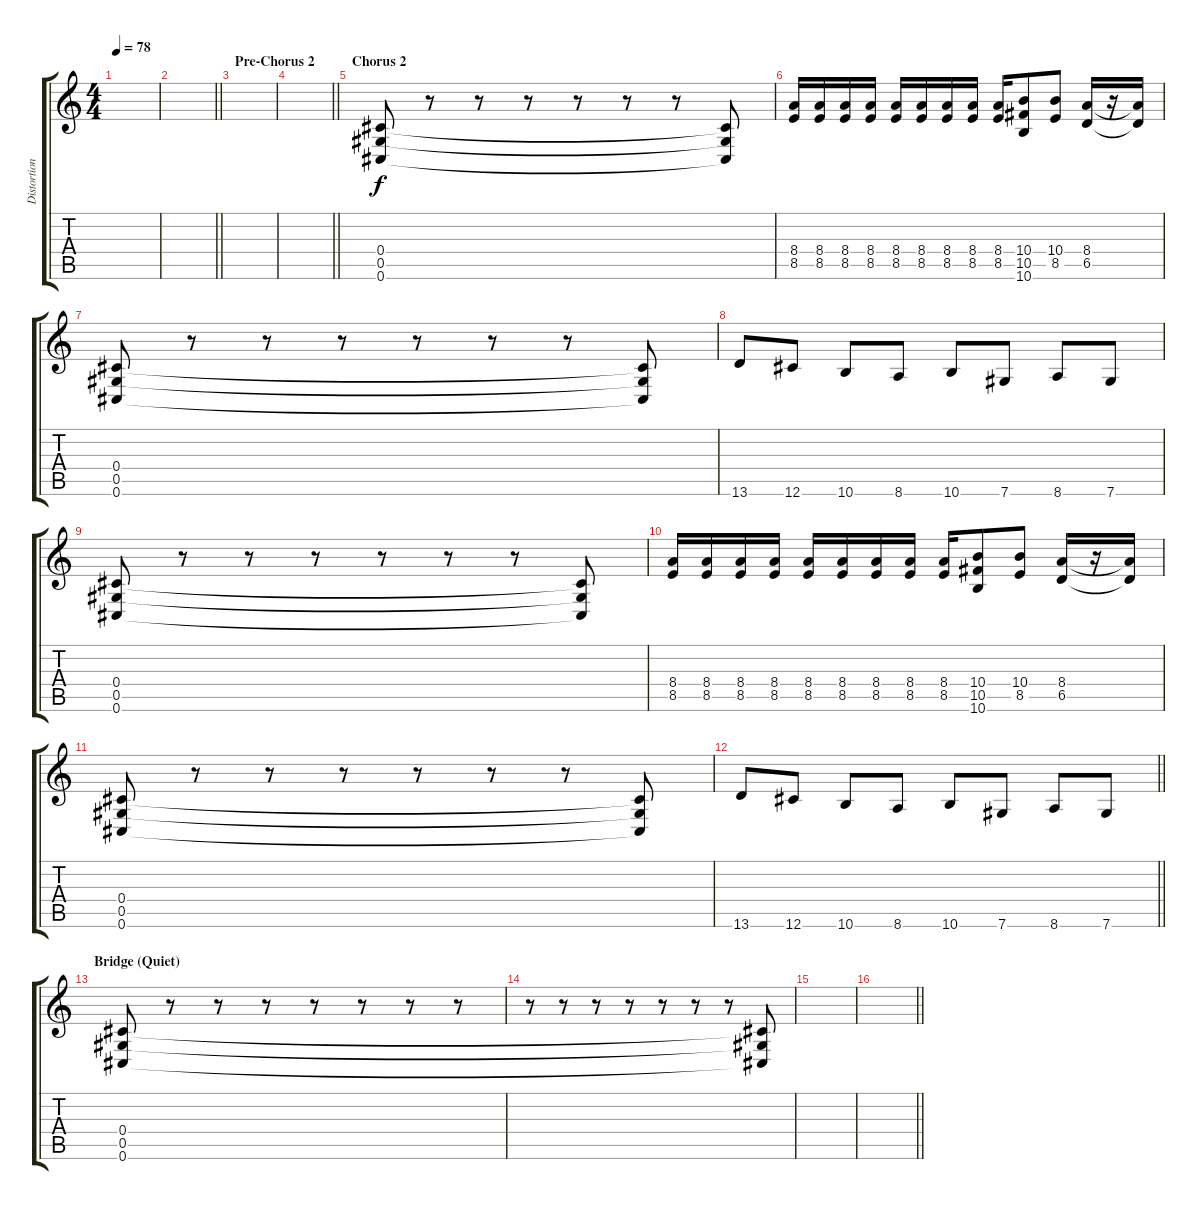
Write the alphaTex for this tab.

\track ("Distortion" "Distortion") {instrument distortionguitar}
\staff {score tabs}
\tuning (Eb4 Bb3 Gb3 Db3 Ab2 Db2) {hide}
\ts (4 4)
\tempo 78
\clef g2
\ks c
|
\barLineRight lightlight
|
\section ("" "Pre-Chorus 2")
|
\barLineRight lightlight
|
\section ("" "Chorus 2")
(0.4 0.5 0.6).8 r.8 r.8 r.8 r.8 r.8 r.8 (0.4{t} 0.5{t} 0.6{t}).8 |
(8.4 8.5).16 (8.4 8.5).16 (8.4 8.5).16 (8.4 8.5).16 (8.4 8.5).16 (8.4 8.5).16 (8.4 8.5).16 (8.4 8.5).16 (8.4 8.5).16 (10.4 10.5 10.6).8 (10.4 8.5).8 (8.4 6.5).16 r.16 (8.4{t} 6.5{t}).16 |
(0.4 0.5 0.6).8 r.8 r.8 r.8 r.8 r.8 r.8 (0.4{t} 0.5{t} 0.6{t}).8 |
13.6.8 12.6.8 10.6.8 8.6.8 10.6.8 7.6.8 8.6.8 7.6.8 |
(0.4 0.5 0.6).8 r.8 r.8 r.8 r.8 r.8 r.8 (0.4{t} 0.5{t} 0.6{t}).8 |
(8.4 8.5).16 (8.4 8.5).16 (8.4 8.5).16 (8.4 8.5).16 (8.4 8.5).16 (8.4 8.5).16 (8.4 8.5).16 (8.4 8.5).16 (8.4 8.5).16 (10.4 10.5 10.6).8 (10.4 8.5).8 (8.4 6.5).16 r.16 (8.4{t} 6.5{t}).16 |
(0.4 0.5 0.6).8 r.8 r.8 r.8 r.8 r.8 r.8 (0.4{t} 0.5{t} 0.6{t}).8 |
\barLineRight lightlight
13.6.8 12.6.8 10.6.8 8.6.8 10.6.8 7.6.8 8.6.8 7.6.8 |
\section ("" "Bridge (Quiet)")
(0.4 0.5 0.6).8 r.8 r.8 r.8 r.8 r.8 r.8 r.8 |
r.8 r.8 r.8 r.8 r.8 r.8 r.8 (0.4{t} 0.5{t} 0.6{t}).8 |
|
\barLineRight lightlight
